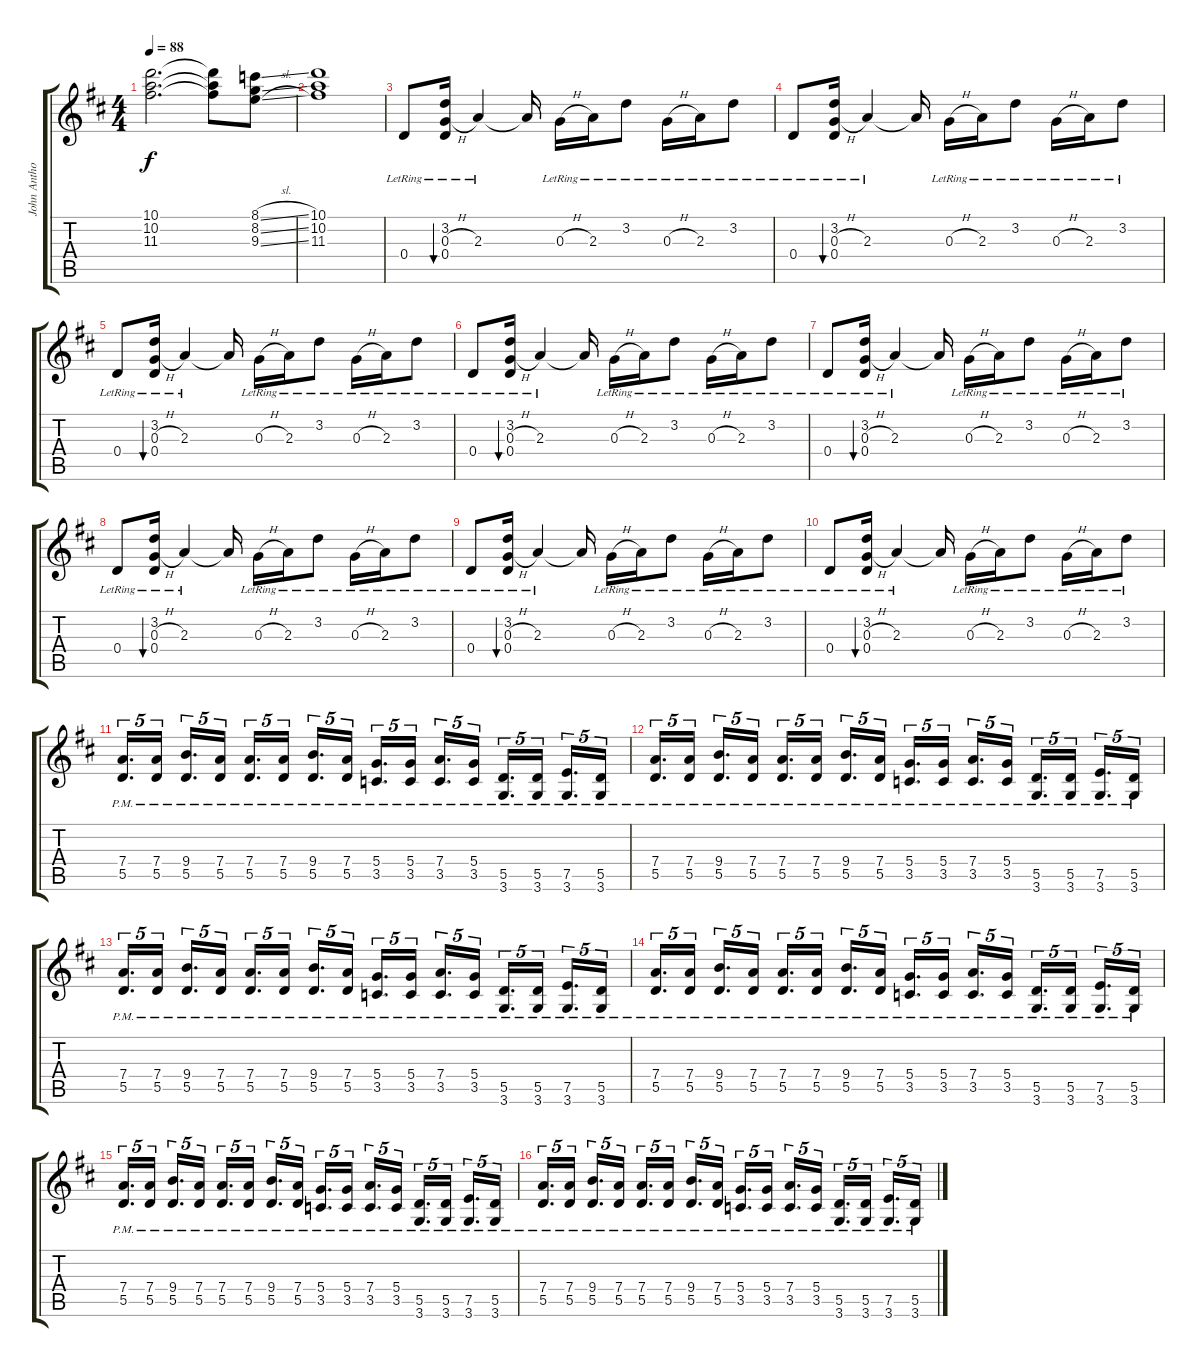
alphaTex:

\track ("John Anthony Guitar" "John Antho") {instrument overdrivenguitar}
\staff {score tabs}
\tuning (E4 B3 G3 D3 A2 E2) {hide}
\ts (4 4)
\tempo 88
\clef g2
\ks d
(10.1 10.2 11.3).2{d dy f} (10.1{t} 10.2{t} 11.3{t}).8 (8.1{sl} 8.2{sl} 9.3{sl}).8 |
(10.1 10.2 11.3).1 |
0.4{lr}.8 (3.2{lr} 0.3{h lr} 0.4{lr}).16{bu 60} 2.3{lr}.4 2.3{t}.16 0.3{h lr}.16 2.3{lr}.16 3.2{lr}.8 0.3{h lr}.16 2.3{lr}.16 3.2{lr}.8 |
0.4{lr}.8 (3.2{lr} 0.3{h lr} 0.4{lr}).16{bu 60} 2.3{lr}.4 2.3{t}.16 0.3{h lr}.16 2.3{lr}.16 3.2{lr}.8 0.3{h lr}.16 2.3{lr}.16 3.2{lr}.8 |
0.4{lr}.8 (3.2{lr} 0.3{h lr} 0.4{lr}).16{bu 60} 2.3{lr}.4 2.3{t}.16 0.3{h lr}.16 2.3{lr}.16 3.2{lr}.8 0.3{h lr}.16 2.3{lr}.16 3.2{lr}.8 |
0.4{lr}.8 (3.2{lr} 0.3{h lr} 0.4{lr}).16{bu 60} 2.3{lr}.4 2.3{t}.16 0.3{h lr}.16 2.3{lr}.16 3.2{lr}.8 0.3{h lr}.16 2.3{lr}.16 3.2{lr}.8 |
0.4{lr}.8 (3.2{lr} 0.3{h lr} 0.4{lr}).16{bu 60} 2.3{lr}.4 2.3{t}.16 0.3{h lr}.16 2.3{lr}.16 3.2{lr}.8 0.3{h lr}.16 2.3{lr}.16 3.2{lr}.8 |
0.4{lr}.8 (3.2{lr} 0.3{h lr} 0.4{lr}).16{bu 60} 2.3{lr}.4 2.3{t}.16 0.3{h lr}.16 2.3{lr}.16 3.2{lr}.8 0.3{h lr}.16 2.3{lr}.16 3.2{lr}.8 |
0.4{lr}.8 (3.2{lr} 0.3{h lr} 0.4{lr}).16{bu 60} 2.3{lr}.4 2.3{t}.16 0.3{h lr}.16 2.3{lr}.16 3.2{lr}.8 0.3{h lr}.16 2.3{lr}.16 3.2{lr}.8 |
0.4{lr}.8 (3.2{lr} 0.3{h lr} 0.4{lr}).16{bu 60} 2.3{lr}.4 2.3{t}.16 0.3{h lr}.16 2.3{lr}.16 3.2{lr}.8 0.3{h lr}.16 2.3{lr}.16 3.2{lr}.8 |
(7.4{pm} 5.5{pm}).16{d tu (5 4)} (7.4{pm} 5.5{pm}).16{tu (5 4)} (9.4{pm} 5.5{pm}).16{d tu (5 4)} (7.4{pm} 5.5{pm}).16{tu (5 4)} (7.4{pm} 5.5{pm}).16{d tu (5 4)} (7.4{pm} 5.5{pm}).16{tu (5 4)} (9.4{pm} 5.5{pm}).16{d tu (5 4)} (7.4{pm} 5.5{pm}).16{tu (5 4)} (5.4{pm} 3.5{pm}).16{d tu (5 4)} (5.4{pm} 3.5{pm}).16{tu (5 4)} (7.4{pm} 3.5{pm}).16{d tu (5 4)} (5.4{pm} 3.5{pm}).16{tu (5 4)} (5.5{pm} 3.6{pm}).16{d tu (5 4)} (5.5{pm} 3.6{pm}).16{tu (5 4)} (7.5{pm} 3.6{pm}).16{d tu (5 4)} (5.5{pm} 3.6{pm}).16{tu (5 4)} |
(7.4{pm} 5.5{pm}).16{d tu (5 4)} (7.4{pm} 5.5{pm}).16{tu (5 4)} (9.4{pm} 5.5{pm}).16{d tu (5 4)} (7.4{pm} 5.5{pm}).16{tu (5 4)} (7.4{pm} 5.5{pm}).16{d tu (5 4)} (7.4{pm} 5.5{pm}).16{tu (5 4)} (9.4{pm} 5.5{pm}).16{d tu (5 4)} (7.4{pm} 5.5{pm}).16{tu (5 4)} (5.4{pm} 3.5{pm}).16{d tu (5 4)} (5.4{pm} 3.5{pm}).16{tu (5 4)} (7.4{pm} 3.5{pm}).16{d tu (5 4)} (5.4{pm} 3.5{pm}).16{tu (5 4)} (5.5{pm} 3.6{pm}).16{d tu (5 4)} (5.5{pm} 3.6{pm}).16{tu (5 4)} (7.5{pm} 3.6{pm}).16{d tu (5 4)} (5.5{pm} 3.6{pm}).16{tu (5 4)} |
(7.4{pm} 5.5{pm}).16{d tu (5 4)} (7.4{pm} 5.5{pm}).16{tu (5 4)} (9.4{pm} 5.5{pm}).16{d tu (5 4)} (7.4{pm} 5.5{pm}).16{tu (5 4)} (7.4{pm} 5.5{pm}).16{d tu (5 4)} (7.4{pm} 5.5{pm}).16{tu (5 4)} (9.4{pm} 5.5{pm}).16{d tu (5 4)} (7.4{pm} 5.5{pm}).16{tu (5 4)} (5.4{pm} 3.5{pm}).16{d tu (5 4)} (5.4{pm} 3.5{pm}).16{tu (5 4)} (7.4{pm} 3.5{pm}).16{d tu (5 4)} (5.4{pm} 3.5{pm}).16{tu (5 4)} (5.5{pm} 3.6{pm}).16{d tu (5 4)} (5.5{pm} 3.6{pm}).16{tu (5 4)} (7.5{pm} 3.6{pm}).16{d tu (5 4)} (5.5{pm} 3.6{pm}).16{tu (5 4)} |
(7.4{pm} 5.5{pm}).16{d tu (5 4)} (7.4{pm} 5.5{pm}).16{tu (5 4)} (9.4{pm} 5.5{pm}).16{d tu (5 4)} (7.4{pm} 5.5{pm}).16{tu (5 4)} (7.4{pm} 5.5{pm}).16{d tu (5 4)} (7.4{pm} 5.5{pm}).16{tu (5 4)} (9.4{pm} 5.5{pm}).16{d tu (5 4)} (7.4{pm} 5.5{pm}).16{tu (5 4)} (5.4{pm} 3.5{pm}).16{d tu (5 4)} (5.4{pm} 3.5{pm}).16{tu (5 4)} (7.4{pm} 3.5{pm}).16{d tu (5 4)} (5.4{pm} 3.5{pm}).16{tu (5 4)} (5.5{pm} 3.6{pm}).16{d tu (5 4)} (5.5{pm} 3.6{pm}).16{tu (5 4)} (7.5{pm} 3.6{pm}).16{d tu (5 4)} (5.5{pm} 3.6{pm}).16{tu (5 4)} |
(7.4{pm} 5.5{pm}).16{d tu (5 4)} (7.4{pm} 5.5{pm}).16{tu (5 4)} (9.4{pm} 5.5{pm}).16{d tu (5 4)} (7.4{pm} 5.5{pm}).16{tu (5 4)} (7.4{pm} 5.5{pm}).16{d tu (5 4)} (7.4{pm} 5.5{pm}).16{tu (5 4)} (9.4{pm} 5.5{pm}).16{d tu (5 4)} (7.4{pm} 5.5{pm}).16{tu (5 4)} (5.4{pm} 3.5{pm}).16{d tu (5 4)} (5.4{pm} 3.5{pm}).16{tu (5 4)} (7.4{pm} 3.5{pm}).16{d tu (5 4)} (5.4{pm} 3.5{pm}).16{tu (5 4)} (5.5{pm} 3.6{pm}).16{d tu (5 4)} (5.5{pm} 3.6{pm}).16{tu (5 4)} (7.5{pm} 3.6{pm}).16{d tu (5 4)} (5.5{pm} 3.6{pm}).16{tu (5 4)} |
(7.4{pm} 5.5{pm}).16{d tu (5 4)} (7.4{pm} 5.5{pm}).16{tu (5 4)} (9.4{pm} 5.5{pm}).16{d tu (5 4)} (7.4{pm} 5.5{pm}).16{tu (5 4)} (7.4{pm} 5.5{pm}).16{d tu (5 4)} (7.4{pm} 5.5{pm}).16{tu (5 4)} (9.4{pm} 5.5{pm}).16{d tu (5 4)} (7.4{pm} 5.5{pm}).16{tu (5 4)} (5.4{pm} 3.5{pm}).16{d tu (5 4)} (5.4{pm} 3.5{pm}).16{tu (5 4)} (7.4{pm} 3.5{pm}).16{d tu (5 4)} (5.4{pm} 3.5{pm}).16{tu (5 4)} (5.5{pm} 3.6{pm}).16{d tu (5 4)} (5.5{pm} 3.6{pm}).16{tu (5 4)} (7.5{pm} 3.6{pm}).16{d tu (5 4)} (5.5{pm} 3.6{pm}).16{tu (5 4)}
